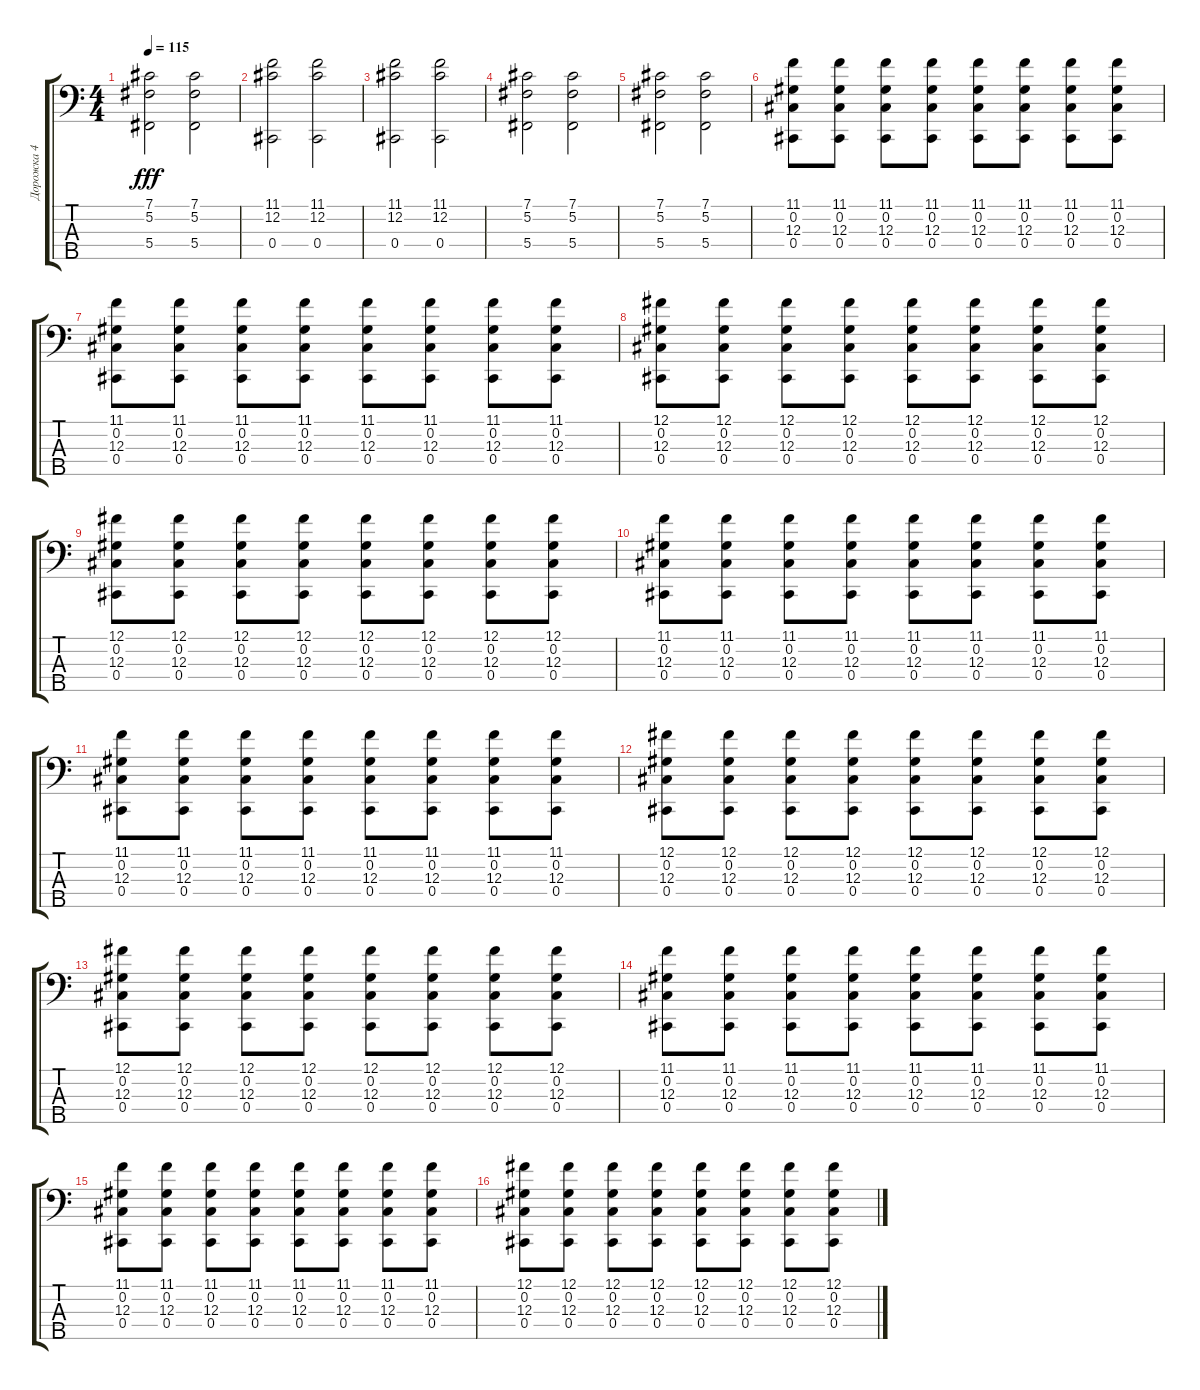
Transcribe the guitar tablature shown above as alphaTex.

\track ("Дорожка 4" "Дорожка 4") {instrument electricbassfinger}
\staff {score tabs}
\tuning (Gb2 Db2 Ab1 Db1 Bb0) {hide}
\ts (4 4)
\tempo 115
\clef f4
\ks c
(7.1 5.2 5.4).2{dy fff} (7.1 5.2 5.4).2 |
(11.1 12.2 0.4).2 (11.1 12.2 0.4).2 |
(11.1 12.2 0.4).2 (11.1 12.2 0.4).2 |
(7.1 5.2 5.4).2 (7.1 5.2 5.4).2 |
(7.1 5.2 5.4).2 (7.1 5.2 5.4).2 |
(11.1 0.2 12.3 0.4).8 (11.1 0.2 12.3 0.4).8 (11.1 0.2 12.3 0.4).8 (11.1 0.2 12.3 0.4).8 (11.1 0.2 12.3 0.4).8 (11.1 0.2 12.3 0.4).8 (11.1 0.2 12.3 0.4).8 (11.1 0.2 12.3 0.4).8 |
(11.1 0.2 12.3 0.4).8 (11.1 0.2 12.3 0.4).8 (11.1 0.2 12.3 0.4).8 (11.1 0.2 12.3 0.4).8 (11.1 0.2 12.3 0.4).8 (11.1 0.2 12.3 0.4).8 (11.1 0.2 12.3 0.4).8 (11.1 0.2 12.3 0.4).8 |
(12.1 0.2 12.3 0.4).8 (12.1 0.2 12.3 0.4).8 (12.1 0.2 12.3 0.4).8 (12.1 0.2 12.3 0.4).8 (12.1 0.2 12.3 0.4).8 (12.1 0.2 12.3 0.4).8 (12.1 0.2 12.3 0.4).8 (12.1 0.2 12.3 0.4).8 |
(12.1 0.2 12.3 0.4).8 (12.1 0.2 12.3 0.4).8 (12.1 0.2 12.3 0.4).8 (12.1 0.2 12.3 0.4).8 (12.1 0.2 12.3 0.4).8 (12.1 0.2 12.3 0.4).8 (12.1 0.2 12.3 0.4).8 (12.1 0.2 12.3 0.4).8 |
(11.1 0.2 12.3 0.4).8 (11.1 0.2 12.3 0.4).8 (11.1 0.2 12.3 0.4).8 (11.1 0.2 12.3 0.4).8 (11.1 0.2 12.3 0.4).8 (11.1 0.2 12.3 0.4).8 (11.1 0.2 12.3 0.4).8 (11.1 0.2 12.3 0.4).8 |
(11.1 0.2 12.3 0.4).8 (11.1 0.2 12.3 0.4).8 (11.1 0.2 12.3 0.4).8 (11.1 0.2 12.3 0.4).8 (11.1 0.2 12.3 0.4).8 (11.1 0.2 12.3 0.4).8 (11.1 0.2 12.3 0.4).8 (11.1 0.2 12.3 0.4).8 |
(12.1 0.2 12.3 0.4).8 (12.1 0.2 12.3 0.4).8 (12.1 0.2 12.3 0.4).8 (12.1 0.2 12.3 0.4).8 (12.1 0.2 12.3 0.4).8 (12.1 0.2 12.3 0.4).8 (12.1 0.2 12.3 0.4).8 (12.1 0.2 12.3 0.4).8 |
(12.1 0.2 12.3 0.4).8 (12.1 0.2 12.3 0.4).8 (12.1 0.2 12.3 0.4).8 (12.1 0.2 12.3 0.4).8 (12.1 0.2 12.3 0.4).8 (12.1 0.2 12.3 0.4).8 (12.1 0.2 12.3 0.4).8 (12.1 0.2 12.3 0.4).8 |
(11.1 0.2 12.3 0.4).8 (11.1 0.2 12.3 0.4).8 (11.1 0.2 12.3 0.4).8 (11.1 0.2 12.3 0.4).8 (11.1 0.2 12.3 0.4).8 (11.1 0.2 12.3 0.4).8 (11.1 0.2 12.3 0.4).8 (11.1 0.2 12.3 0.4).8 |
(11.1 0.2 12.3 0.4).8 (11.1 0.2 12.3 0.4).8 (11.1 0.2 12.3 0.4).8 (11.1 0.2 12.3 0.4).8 (11.1 0.2 12.3 0.4).8 (11.1 0.2 12.3 0.4).8 (11.1 0.2 12.3 0.4).8 (11.1 0.2 12.3 0.4).8 |
(12.1 0.2 12.3 0.4).8 (12.1 0.2 12.3 0.4).8 (12.1 0.2 12.3 0.4).8 (12.1 0.2 12.3 0.4).8 (12.1 0.2 12.3 0.4).8 (12.1 0.2 12.3 0.4).8 (12.1 0.2 12.3 0.4).8 (12.1 0.2 12.3 0.4).8
